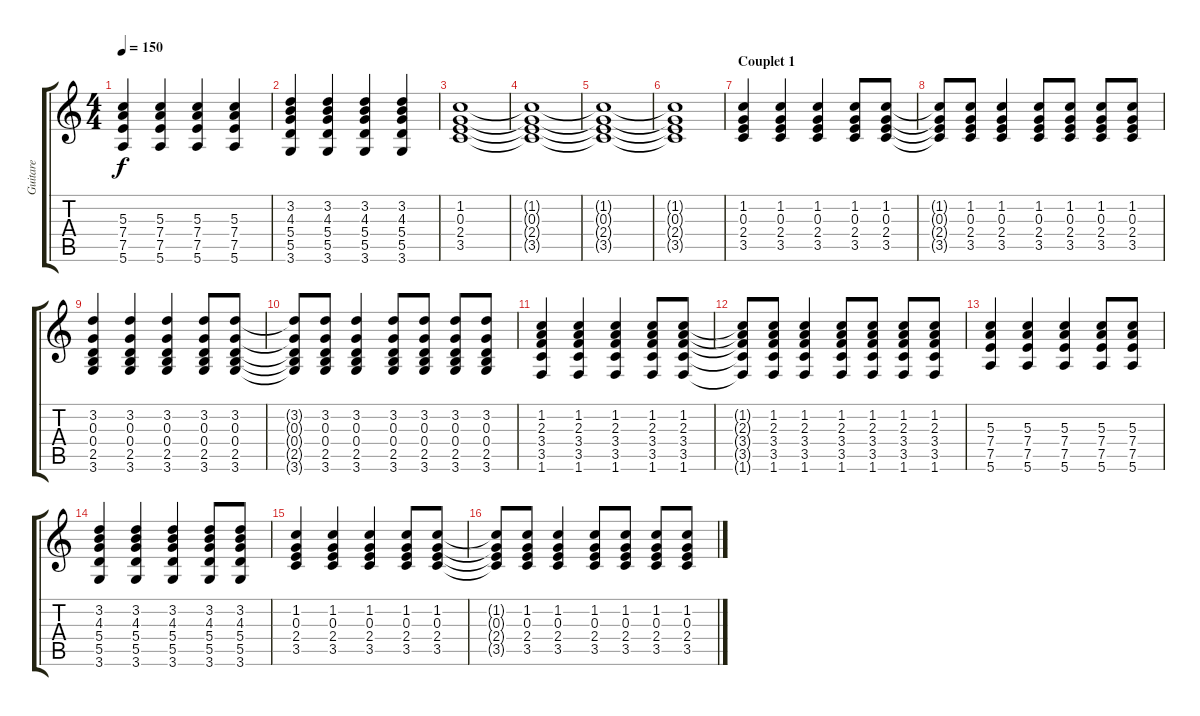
\track ("Guitare" "Guitare") {instrument overdrivenguitar}
\staff {score tabs}
\tuning (E4 B3 G3 D3 A2 E2) {hide}
\ts (4 4)
\tempo 150
\clef g2
\ks c
(5.3 7.4 7.5 5.6).4{dy f} (5.3 7.4 7.5 5.6).4 (5.3 7.4 7.5 5.6).4 (5.3 7.4 7.5 5.6).4 |
(3.2 4.3 5.4 5.5 3.6).4 (3.2 4.3 5.4 5.5 3.6).4 (3.2 4.3 5.4 5.5 3.6).4 (3.2 4.3 5.4 5.5 3.6).4 |
(1.2 0.3 2.4 3.5).1 |
(1.2{t} 0.3{t} 2.4{t} 3.5{t}).1 |
(1.2{t} 0.3{t} 2.4{t} 3.5{t}).1 |
(1.2{t} 0.3{t} 2.4{t} 3.5{t}).1 |
\section ("" "Couplet 1")
(1.2 0.3 2.4 3.5).4 (1.2 0.3 2.4 3.5).4 (1.2 0.3 2.4 3.5).4 (1.2 0.3 2.4 3.5).8 (1.2 0.3 2.4 3.5).8 |
(1.2{t} 0.3{t} 2.4{t} 3.5{t}).8 (1.2 0.3 2.4 3.5).8 (1.2 0.3 2.4 3.5).4 (1.2 0.3 2.4 3.5).8 (1.2 0.3 2.4 3.5).8 (1.2 0.3 2.4 3.5).8 (1.2 0.3 2.4 3.5).8 |
(3.2 0.3 0.4 2.5 3.6).4 (3.2 0.3 0.4 2.5 3.6).4 (3.2 0.3 0.4 2.5 3.6).4 (3.2 0.3 0.4 2.5 3.6).8 (3.2 0.3 0.4 2.5 3.6).8 |
(3.2{t} 0.3{t} 0.4{t} 2.5{t} 3.6{t}).8 (3.2 0.3 0.4 2.5 3.6).8 (3.2 0.3 0.4 2.5 3.6).4 (3.2 0.3 0.4 2.5 3.6).8 (3.2 0.3 0.4 2.5 3.6).8 (3.2 0.3 0.4 2.5 3.6).8 (3.2 0.3 0.4 2.5 3.6).8 |
(1.2 2.3 3.4 3.5 1.6).4 (1.2 2.3 3.4 3.5 1.6).4 (1.2 2.3 3.4 3.5 1.6).4 (1.2 2.3 3.4 3.5 1.6).8 (1.2 2.3 3.4 3.5 1.6).8 |
(1.2{t} 2.3{t} 3.4{t} 3.5{t} 1.6{t}).8 (1.2 2.3 3.4 3.5 1.6).8 (1.2 2.3 3.4 3.5 1.6).4 (1.2 2.3 3.4 3.5 1.6).8 (1.2 2.3 3.4 3.5 1.6).8 (1.2 2.3 3.4 3.5 1.6).8 (1.2 2.3 3.4 3.5 1.6).8 |
(5.3 7.4 7.5 5.6).4 (5.3 7.4 7.5 5.6).4 (5.3 7.4 7.5 5.6).4 (5.3 7.4 7.5 5.6).8 (5.3 7.4 7.5 5.6).8 |
(3.2 4.3 5.4 5.5 3.6).4 (3.2 4.3 5.4 5.5 3.6).4 (3.2 4.3 5.4 5.5 3.6).4 (3.2 4.3 5.4 5.5 3.6).8 (3.2 4.3 5.4 5.5 3.6).8 |
(1.2 0.3 2.4 3.5).4 (1.2 0.3 2.4 3.5).4 (1.2 0.3 2.4 3.5).4 (1.2 0.3 2.4 3.5).8 (1.2 0.3 2.4 3.5).8 |
(1.2{t} 0.3{t} 2.4{t} 3.5{t}).8 (1.2 0.3 2.4 3.5).8 (1.2 0.3 2.4 3.5).4 (1.2 0.3 2.4 3.5).8 (1.2 0.3 2.4 3.5).8 (1.2 0.3 2.4 3.5).8 (1.2 0.3 2.4 3.5).8
